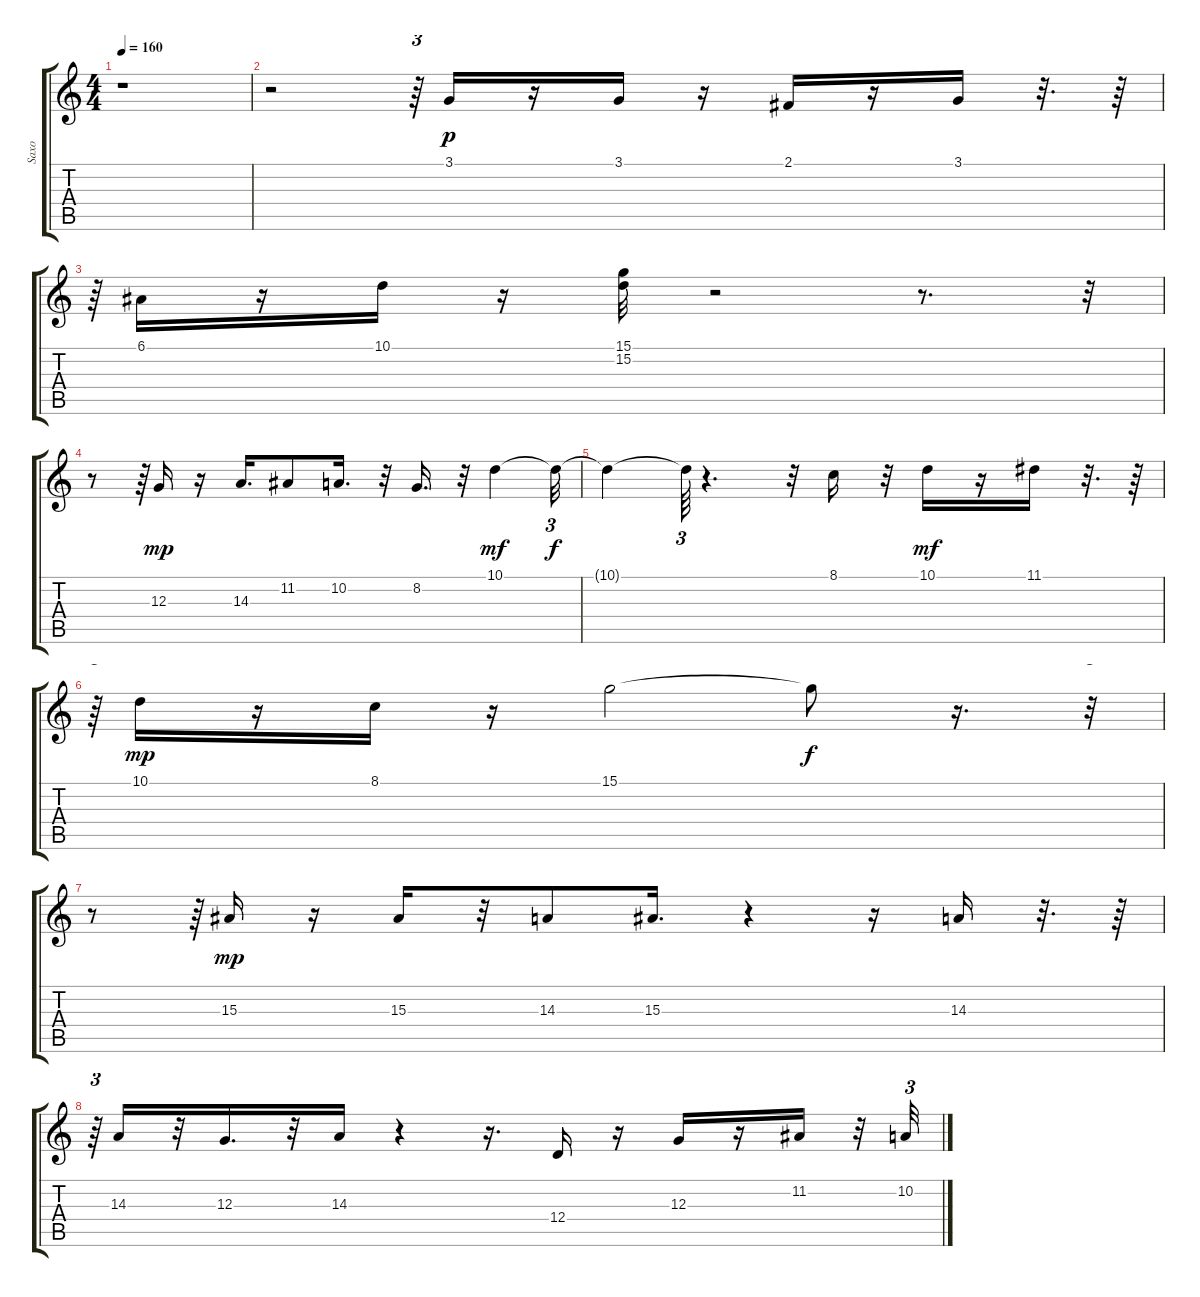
\track ("Saxo" "Saxo") {instrument altosax}
\staff {score tabs}
\tuning (E4 B3 G3 D3 A2 E2) {hide}
\ts (4 4)
\tempo 160
\clef g2
\ks c
r.1{dy ff} |
r.2 r.64{tu (3 2)} 3.1.16{dy p} r.16 3.1.16 r.16 2.1.16 r.16 3.1.16 r.32{d} r.64 |
r.64{tu (3 2)} 6.1.16 r.16 10.1.16 r.16 (15.1 15.2).32 r.2 r.8{d} r.32{tu (3 2)} |
r.8 r.64{tu (3 2)} 12.3.16{dy mp} r.16 14.3.16{d} 11.2.8 10.2.16{d} r.32 8.2.16{d} r.32 10.1.4{dy mf} 10.1{t}.32{tu (3 2) dy f} |
10.1{t}.4 10.1{t}.64{tu (3 2)} r.4{d} r.32 8.1.16 r.32 10.1.16{dy mf} r.16 11.1.16 r.32{d} r.64 |
r.64{tu (3 2)} 10.1.16{dy mp} r.16 8.1.16 r.16 15.1.2 15.1{t}.8{dy f} r.16{d} r.32{tu (3 2)} |
r.8 r.64{tu (3 2)} 15.3.16{dy mp} r.16 15.3.16 r.32 14.3.8 15.3.16{d} r.4 r.16 14.3.16 r.32{d} r.64 |
r.64{tu (3 2)} 14.3.16 r.32 12.3.16{d} r.32 14.3.16 r.4 r.16{d} 12.4.16 r.16 12.3.16 r.16 11.2.16 r.32 10.2.32{tu (3 2)}
